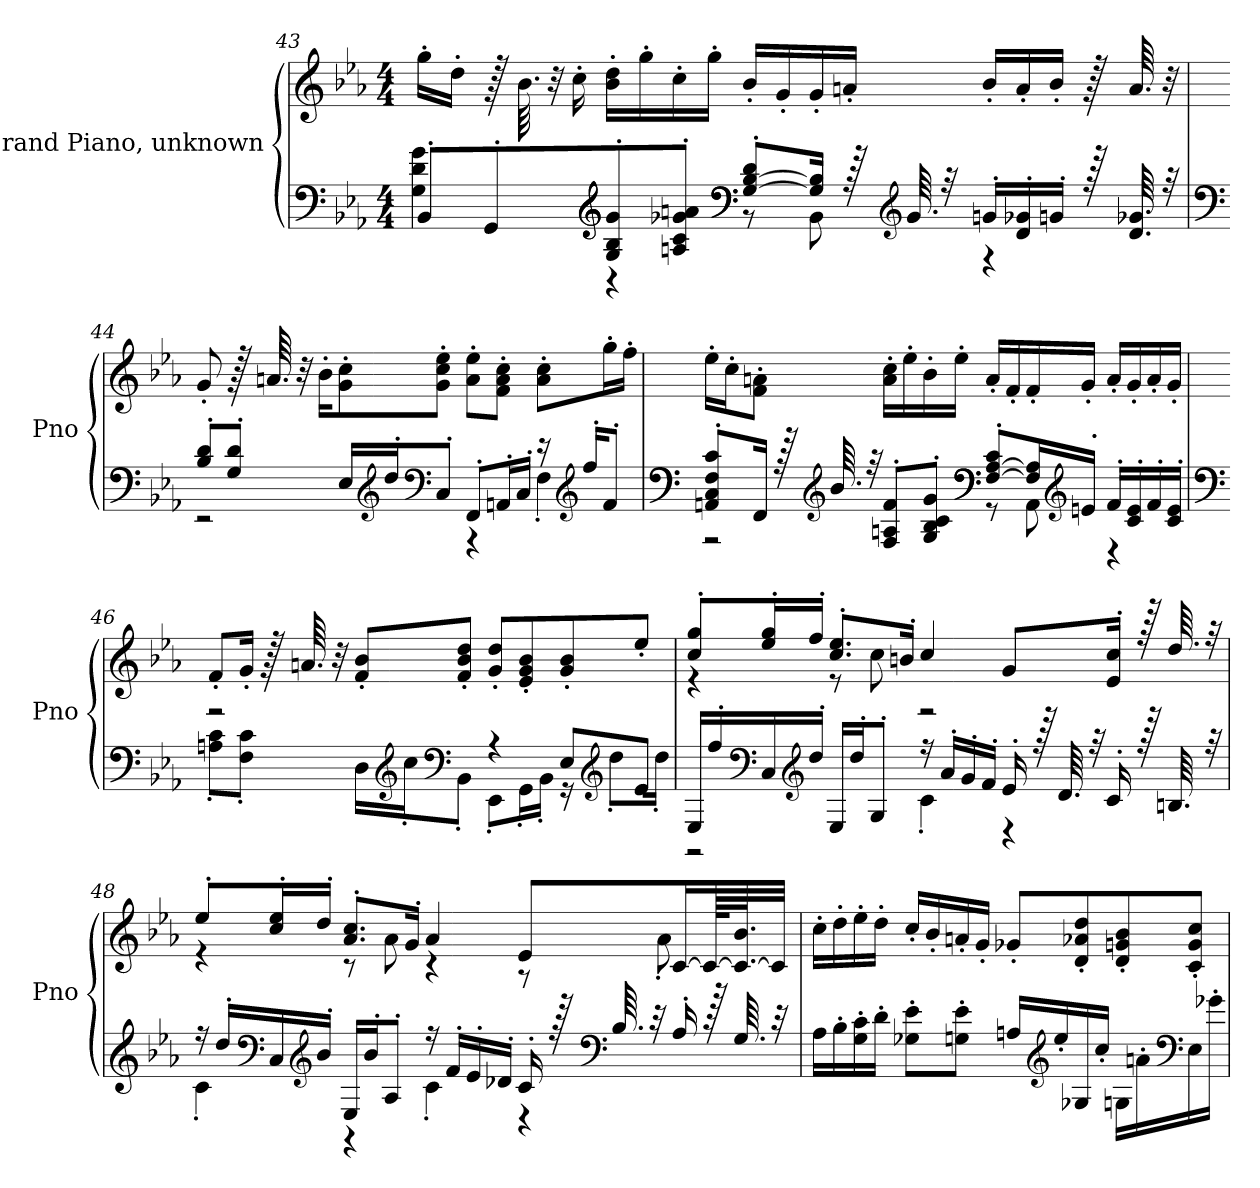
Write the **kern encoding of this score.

**kern	**kern
*part1	*part1
*staff2	*staff1
*I"Grand Piano, unknown	*
*I'Pno	*
!!LO:PB:g=z
*clefF4	*clefG2
*k[b-e-a-]	*k[b-e-a-]
*M4/4	*M4/4
=43	=43
*^	*
8BB-'/L	4G\ 4d\ 4g\	16gg'\LL
.	.	16dd'\JJ
8GG'/	.	128r
.	.	64.b-\
.	.	32r
.	.	16cc'\
*clefG2	*	*
8G/' 8B-/' 8g/'	4r	16b-\' 16dd\'LL
.	.	16gg'\
8An/' 8c/' 8g-X/' 8an/'J	.	16cc'\
.	.	16gg'\JJ
*clefF4	*	*
[8G/' [8B-/' 8d/'L	8r	16b-'/LL
.	.	16g'/
16G/] 16B-/]Jk	8BB-\	16g'/
128r	.	16an'/JJ
*clefG2	*	*
64.g-/	.	.
32r	.	.
16gn'/LL	4r	16b-'/LL
16d/' 16g-X/'	.	16a'/
16gn'/JJ	.	16b-'/JJ
128r	.	128r
64.d/ 64.g-X/	.	64.a/
32r	.	32r
!!LO:LB:g=z
=44	=44	=44
*clefF4	*	*
8B-/' 8d/'L	2r	8g'/
8G/' 8d/'J	.	128r
.	.	64.an/
.	.	32r
.	.	16b-'\KL
16E-/LL	.	8g\' 8cc\'
*clefG2	*	*
16dd'/J	.	.
*clefF4	*	*
8C'/J	.	8g\' 8cc\' 8ee-\'J
8FF'/L	4r	8a\' 8ee-\'L
16AAn'/L	.	8f\' 8a\' 8cc\'J
16C'/JJ	.	.
16r	4F'\	8a\' 8cc\'L
*clefG2	*	*
16ff'/KL	.	.
8f'/J	.	16gg'\L
.	.	16ff'\JJ
!!LO:LB:g=z
=45	=45	=45
*clefF4	*	*
8AAn/' 8C/' 8F/' 8c/'L	2r	16ee-'\LL
.	.	16cc'\J
16FF/Jk	.	8f\' 8an\'J
128r	.	.
*clefG2	*	*
64.b-/	.	.
32r	.	.
8F/' 8An/' 8f/'L	.	16a\' 16cc\'LL
.	.	16ee-'\
8G/' 8B-/' 8c/' 8g/'J	.	16b-'\
.	.	16ee-'\JJ
*clefF4	*	*
[8F/' [8A/' 8c/'L	8r	16a'/LL
.	.	16f'/
16F/] 16A/]L	8AA\	16f'/
*clefG2	*	*
16en'/JJ	.	16g'/JJ
16f'/LL	4r	16a'/LL
16c/' 16e/'	.	16g'/
16f'/	.	16a'/
16c/' 16e/'JJ	.	16g'/JJ
!!LO:LB:g=z
=46	=46	=46
*clefF4	*	*
2r	8An\' 8c\'L	8f'/L
.	8F\' 8c\'J	16g'/Jk
.	.	128r
.	.	64.an/
.	.	32r
.	16D\LL	8f/' 8b-/'L
*clefG2	*	*
.	16cc'\J	.
*clefF4	*	*
.	8BB-'\J	8f/' 8b-/' 8dd/'J
4r	8EE-'\L	8g/' 8dd/'L
.	16GG'\L	8e-/' 8g/' 8b-/'
.	16BB-'\JJ	.
8E-/L	16r	8g/' 8b-/'
*clefG2	*	*
.	8dd'\L	.
8e-/J	.	8ee-'/J
.	16dd'\Jk	.
!!LO:LB:g=z
=47	=47	=47
*	*	*^
16E-/LL	2r	8cc/' 8gg/'L	4r
16ff'/	.	.	.
*clefF4	*	*	*
16C/	.	16ee-/' 16gg/'L	.
*clefG2	*	*	*
16dd'/JJ	.	16ff'/JJ	.
16E-/LL	.	8.cc/' 8.ee-/'L	8r
16dd'/J	.	.	.
8G'/J	.	.	8cc\
.	.	16bn'/Jk	.
16r	4c'\	4cc/	2r
16a-'/LL	.	.	.
16g'/	.	.	.
16f'/JJ	.	.	.
16e-'/	4r	8g/L	.
128r	.	.	.
64.d/	.	.	.
32r	.	.	.
16c'/	.	16e-/' 16cc/'Jk	.
128r	.	128r	.
64.Bn/	.	64.dd/	.
32r	.	32r	.
!!LO:LB:g=z	!!
=48	=48	=48	=48
16r	4c'\	8ee-'/L	4r
16dd'/LL	.	.	.
*clefF4	*	*	*
16C/	.	16cc/' 16ee-/'L	.
*clefG2	*	*	*
16b-'/JJ	.	16dd'/JJ	.
16E-/LL	4r	8.a-/' 8.cc/'L	8r
16b-'/J	.	.	.
8A-'/J	.	.	8a-\
.	.	16g'/Jk	.
16r	4c'\	4a-/	4r
16f'/LL	.	.	.
16e-'/	.	.	.
16d-X'/JJ	.	.	.
16c'/	4r	8e-/L	8r
128r	.	.	.
*clefF4	*	*	*
64.B-/	.	.	.
32r	.	.	.
16A-'/	.	[16c/L	8a-'\
128r	.	128c/KLL_	.
64.G/	.	64.c/_ 64.b-/J	.
32r	.	32c/JJJ]	.
*v	*v	*	*
*	*v	*v
!!LO:PB:g=z
=49	=49
16A-\LL	16cc'\LL
16B-'\	16dd'\
16G\' 16c\'	16ee-'\
16d'\JJ	16dd'\JJ
8G-X\' 8e-\'L	16cc'/LL
.	16b-'/
8Gn\' 8e-\'J	16an'/
.	16g'/JJ
16An/LL	8g-X'/L
*clefG2	*
16ee-'/	.
16G-X/	8d/' 8a-X/' 8dd/'
16cc'/JJ	.
16Gn\LL	8d/' 8gn/' 8b-/'
16an'\	.
*clefF4	*
16E-\	8c/' 8g/' 8cc/'J
16g-X'\JJ	.
=	=
*-	*-
